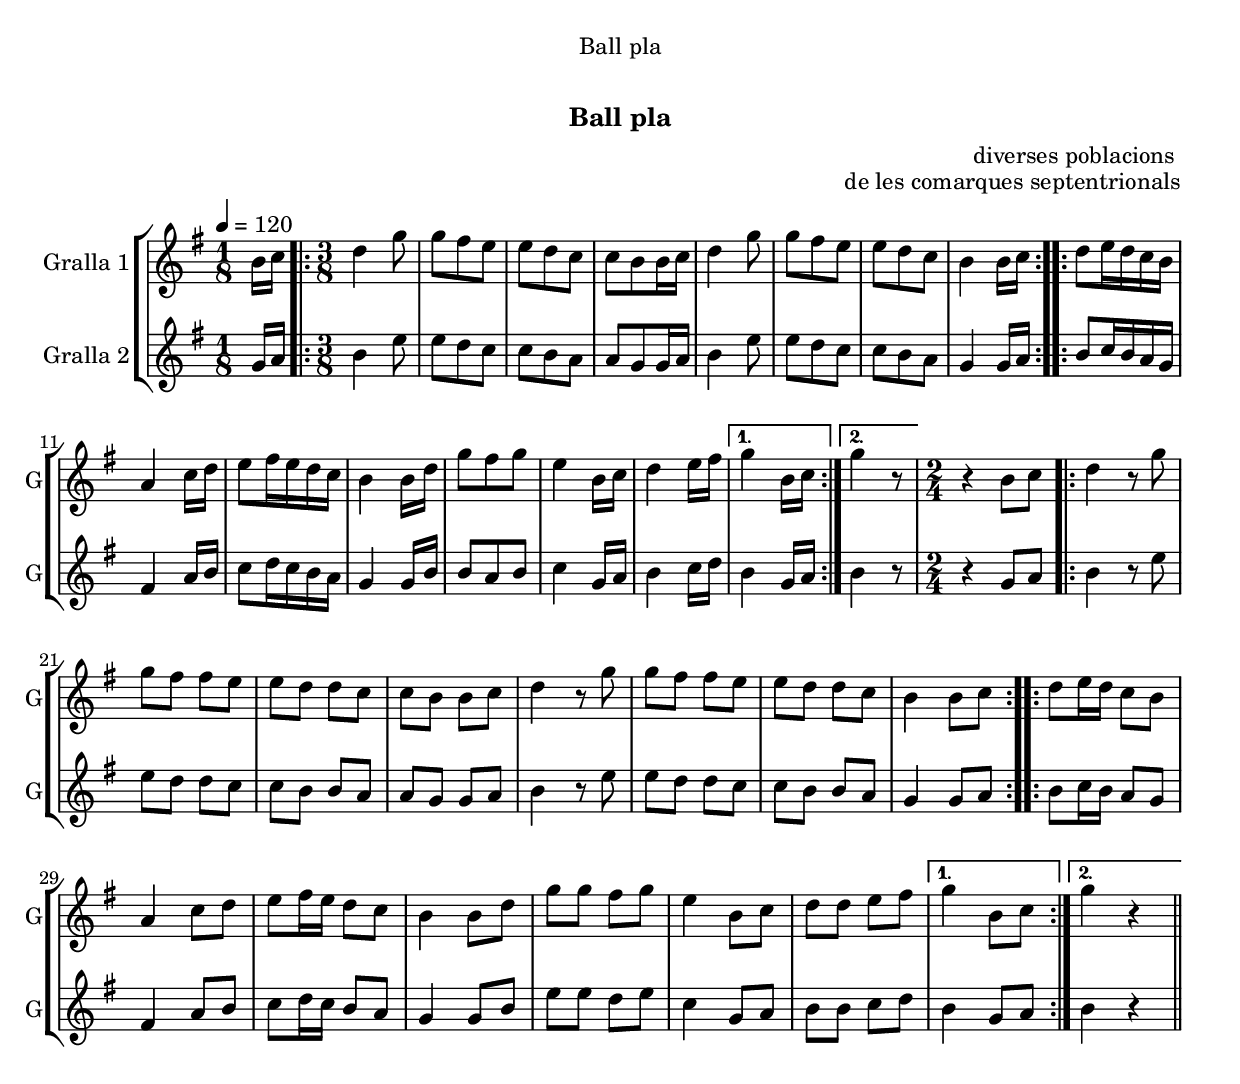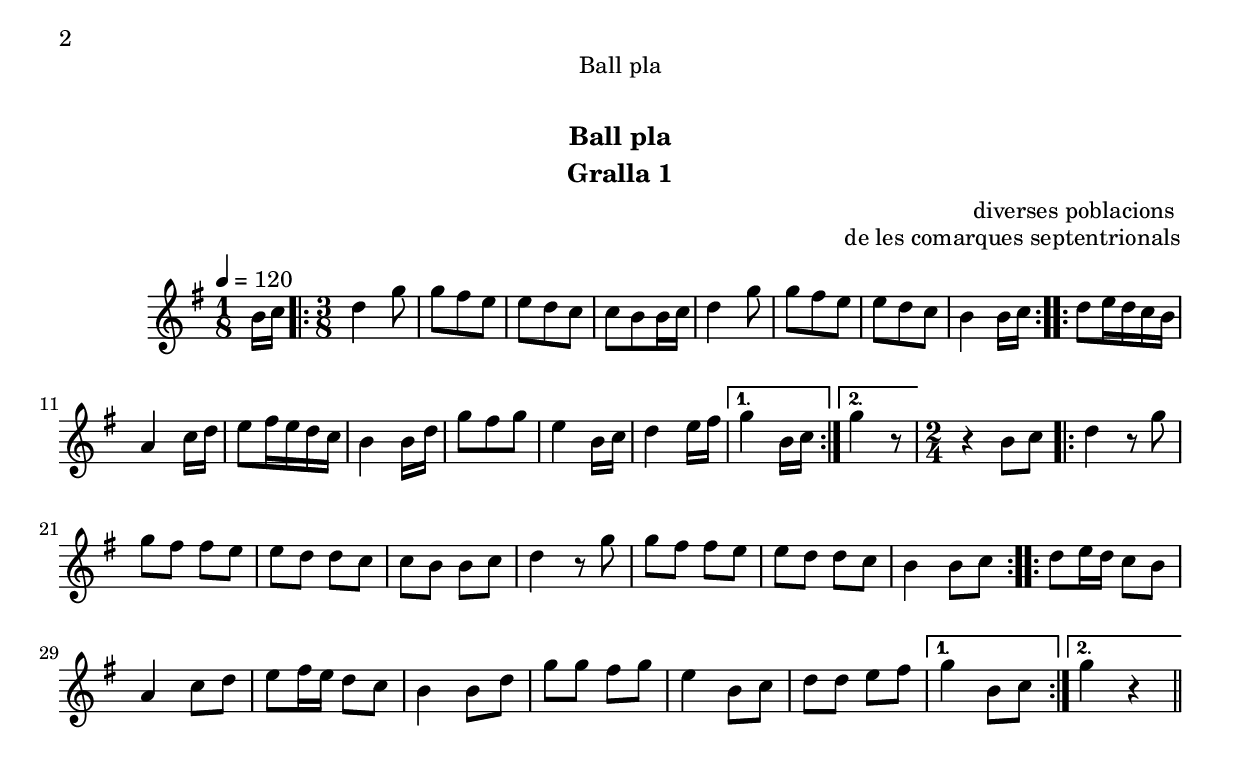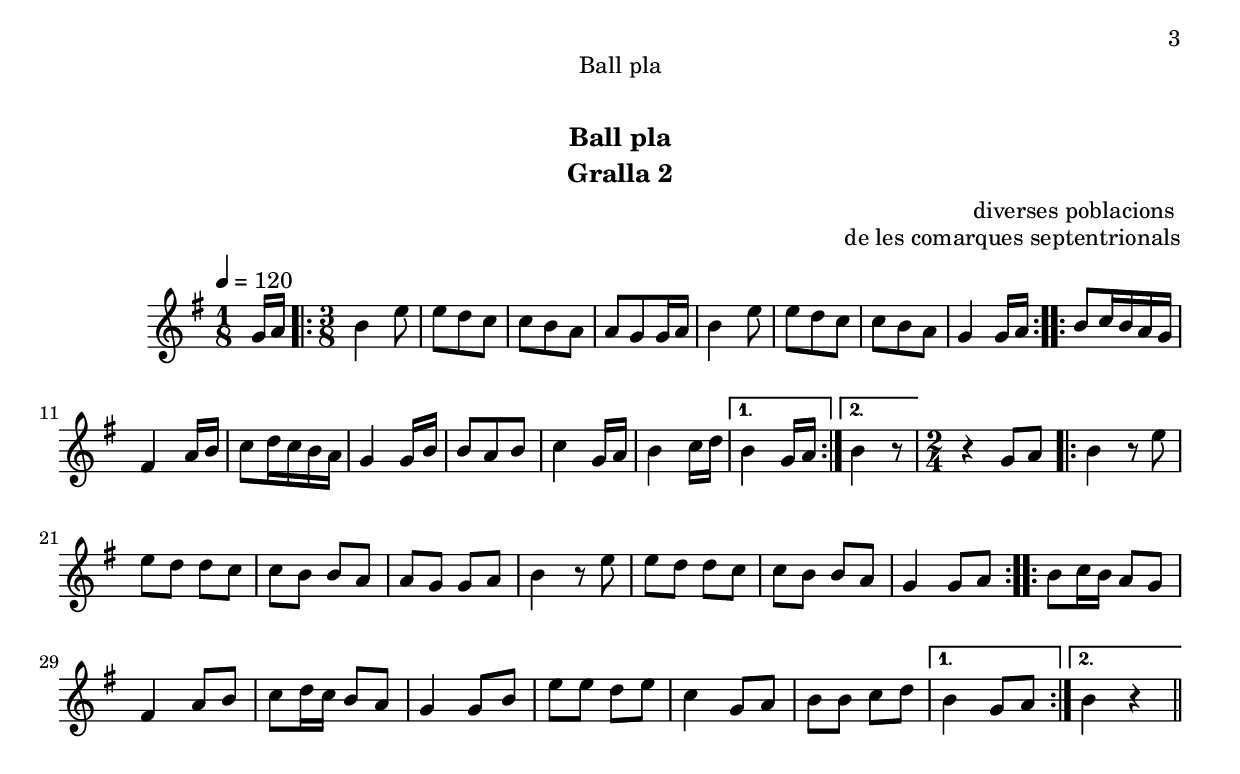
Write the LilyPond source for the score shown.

\version "2.22.1"

\header {
  dedication="Ball pla"
  title="   "
  subtitle="Ball pla"
  subsubtitle=""
  poet=""
  meter=""
  piece=""
  composer=""
  arranger="diverses poblacions "
  opus="de les comarques septentrionals"
  instrument=""
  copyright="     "
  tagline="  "
}

liniaroAa =
\relative b'
{
  \tempo 4=120
  \clef treble
  \key g \major
  \time 1/8
  b16 c  |
  \time 3/8   \repeat volta 2 { d4 g8  |
  g8 fis e  |
  e8 d c  |
  %05
  c8 b b16 c  |
  d4 g8  |
  g8 fis e  |
  e8 d c  |
  b4 b16 c  | }
  %10
  \repeat volta 2 { d8 e16 d c b  |
  a4 c16 d  |
  e8 fis16 e d c  |
  b4 b16 d  |
  g8 fis g  |
  %15
  e4 b16 c  |
  d4 e16 fis }
  \alternative { { g4 b,16 c }
  { g'4 r8 } }
  \time 2/4   r4 b,8 c  |
  %20
  \repeat volta 2 { d4 r8 g  |
  g8 fis fis e  |
  e8 d d c  |
  c8 b b c  |
  d4 r8 g  |
  %25
  g8 fis fis e  |
  e8 d d c  |
  b4 b8 c  | }
  \repeat volta 2 { d8 e16 d c8 b  |
  a4 c8 d  |
  %30
  e8 fis16 e d8 c  |
  b4 b8 d  |
  g8 g fis g  |
  e4 b8 c  |
  d8 d e fis }
  %35
  \alternative { { g4 b,8 c }
  { g'4 r } } \bar "||"
}

liniaroAb =
\relative g'
{
  \tempo 4=120
  \clef treble
  \key g \major
  \time 1/8
  g16 a  |
  \time 3/8   \repeat volta 2 { b4 e8  |
  e8 d c  |
  c8 b a  |
  %05
  a8 g g16 a  |
  b4 e8  |
  e8 d c  |
  c8 b a  |
  g4 g16 a  | }
  %10
  \repeat volta 2 { b8 c16 b a g  |
  fis4 a16 b  |
  c8 d16 c b a  |
  g4 g16 b  |
  b8 a b  |
  %15
  c4 g16 a  |
  b4 c16 d }
  \alternative { { b4 g16 a }
  { b4 r8 } }
  \time 2/4   r4 g8 a  |
  %20
  \repeat volta 2 { b4 r8 e  |
  e8 d d c  |
  c8 b b a  |
  a8 g g a  |
  b4 r8 e  |
  %25
  e8 d d c  |
  c8 b b a  |
  g4 g8 a  | }
  \repeat volta 2 { b8 c16 b a8 g  |
  fis4 a8 b  |
  %30
  c8 d16 c b8 a  |
  g4 g8 b  |
  e8 e d e  |
  c4 g8 a  |
  b8 b c d }
  %35
  \alternative { { b4 g8 a }
  { b4 r } } \bar "||"
}

\bookpart {
  \score {
    \new StaffGroup {
      \override Score.RehearsalMark #'self-alignment-X = #LEFT
      <<
        \new Staff \with {instrumentName = #"Gralla 1" shortInstrumentName = #"G"} \liniaroAa
        \new Staff \with {instrumentName = #"Gralla 2" shortInstrumentName = #"G"} \liniaroAb
      >>
    }
    \layout {}
  }
  \score { \unfoldRepeats
    \new StaffGroup {
      \override Score.RehearsalMark #'self-alignment-X = #LEFT
      <<
        \new Staff \with {instrumentName = #"Gralla 1" shortInstrumentName = #"G"} \liniaroAa
        \new Staff \with {instrumentName = #"Gralla 2" shortInstrumentName = #"G"} \liniaroAb
      >>
    }
    \midi {}
  }
}

\bookpart {
  \header {instrument="Gralla 1"}
  \score {
    \new StaffGroup {
      \override Score.RehearsalMark #'self-alignment-X = #LEFT
      <<
        \new Staff \liniaroAa
      >>
    }
    \layout {}
  }
  \score { \unfoldRepeats
    \new StaffGroup {
      \override Score.RehearsalMark #'self-alignment-X = #LEFT
      <<
        \new Staff \liniaroAa
      >>
    }
    \midi {}
  }
}

\bookpart {
  \header {instrument="Gralla 2"}
  \score {
    \new StaffGroup {
      \override Score.RehearsalMark #'self-alignment-X = #LEFT
      <<
        \new Staff \liniaroAb
      >>
    }
    \layout {}
  }
  \score { \unfoldRepeats
    \new StaffGroup {
      \override Score.RehearsalMark #'self-alignment-X = #LEFT
      <<
        \new Staff \liniaroAb
      >>
    }
    \midi {}
  }
}

